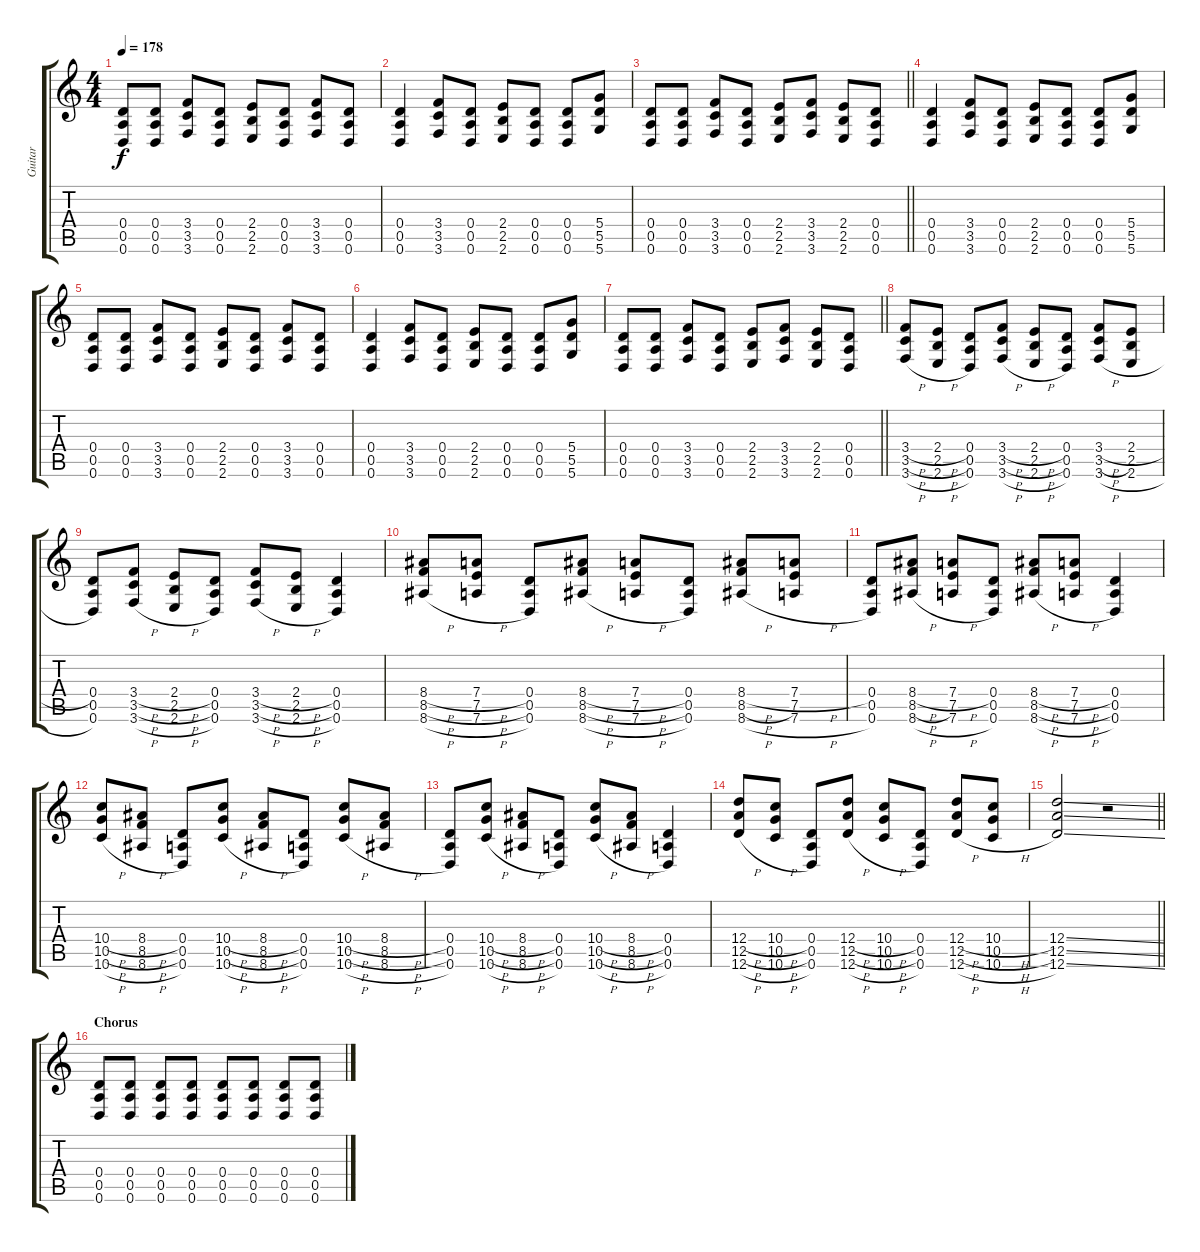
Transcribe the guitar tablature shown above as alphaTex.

\track ("Guitar" "Guitar") {instrument distortionguitar}
\staff {score tabs}
\tuning (E4 B3 G3 D3 A2 D2) {hide}
\ts (4 4)
\tempo 178
\clef g2
\ks c
(0.4 0.5 0.6).8{dy f} (0.4 0.5 0.6).8 (3.4 3.5 3.6).8 (0.4 0.5 0.6).8 (2.4 2.5 2.6).8 (0.4 0.5 0.6).8 (3.4 3.5 3.6).8 (0.4 0.5 0.6).8 |
(0.4 0.5 0.6).4 (3.4 3.5 3.6).8 (0.4 0.5 0.6).8 (2.4 2.5 2.6).8 (0.4 0.5 0.6).8 (0.4 0.5 0.6).8 (5.4 5.5 5.6).8 |
\barLineRight lightlight
(0.4 0.5 0.6).8 (0.4 0.5 0.6).8 (3.4 3.5 3.6).8 (0.4 0.5 0.6).8 (2.4 2.5 2.6).8 (3.4 3.5 3.6).8 (2.4 2.5 2.6).8 (0.4 0.5 0.6).8 |
(0.4 0.5 0.6).4 (3.4 3.5 3.6).8 (0.4 0.5 0.6).8 (2.4 2.5 2.6).8 (0.4 0.5 0.6).8 (0.4 0.5 0.6).8 (5.4 5.5 5.6).8 |
(0.4 0.5 0.6).8 (0.4 0.5 0.6).8 (3.4 3.5 3.6).8 (0.4 0.5 0.6).8 (2.4 2.5 2.6).8 (0.4 0.5 0.6).8 (3.4 3.5 3.6).8 (0.4 0.5 0.6).8 |
(0.4 0.5 0.6).4 (3.4 3.5 3.6).8 (0.4 0.5 0.6).8 (2.4 2.5 2.6).8 (0.4 0.5 0.6).8 (0.4 0.5 0.6).8 (5.4 5.5 5.6).8 |
\barLineRight lightlight
(0.4 0.5 0.6).8 (0.4 0.5 0.6).8 (3.4 3.5 3.6).8 (0.4 0.5 0.6).8 (2.4 2.5 2.6).8 (3.4 3.5 3.6).8 (2.4 2.5 2.6).8 (0.4 0.5 0.6).8 |
(3.4{h} 3.5{h} 3.6{h}).8 (2.4{h} 2.5{h} 2.6{h}).8 (0.4 0.5 0.6).8 (3.4{h} 3.5{h} 3.6{h}).8 (2.4{h} 2.5{h} 2.6{h}).8 (0.4 0.5 0.6).8 (3.4{h} 3.5{h} 3.6{h}).8 (2.4{h} 2.5 2.6{h}).8 |
(0.4 0.5 0.6).8 (3.4{h} 3.5{h} 3.6{h}).8 (2.4{h} 2.5{h} 2.6{h}).8 (0.4 0.5 0.6).8 (3.4{h} 3.5{h} 3.6{h}).8 (2.4{h} 2.5{h} 2.6{h}).8 (0.4 0.5 0.6).4 |
(8.4{h} 8.5{h} 8.6{h}).8 (7.4{h} 7.5{h} 7.6{h}).8 (0.4 0.5 0.6).8 (8.4{h} 8.5{h} 8.6{h}).8 (7.4{h} 7.5{h} 7.6{h}).8 (0.4 0.5 0.6).8 (8.4{h} 8.5{h} 8.6{h}).8 (7.4{h} 7.5 7.6{h}).8 |
(0.4 0.5 0.6).8 (8.4{h} 8.5{h} 8.6{h}).8 (7.4{h} 7.5 7.6{h}).8 (0.4 0.5 0.6).8 (8.4{h} 8.5{h} 8.6{h}).8 (7.4{h} 7.5{h} 7.6{h}).8 (0.4 0.5 0.6).4 |
(10.4{h} 10.5{h} 10.6{h}).8 (8.4{h} 8.5{h} 8.6{h}).8 (0.4 0.5 0.6).8 (10.4{h} 10.5{h} 10.6{h}).8 (8.4{h} 8.5{h} 8.6{h}).8 (0.4 0.5 0.6).8 (10.4{h} 10.5{h} 10.6{h}).8 (8.4{h} 8.5{h} 8.6{h}).8 |
(0.4 0.5 0.6).8 (10.4{h} 10.5{h} 10.6{h}).8 (8.4{h} 8.5{h} 8.6{h}).8 (0.4 0.5 0.6).8 (10.4{h} 10.5{h} 10.6{h}).8 (8.4{h} 8.5{h} 8.6{h}).8 (0.4 0.5 0.6).4 |
(12.4{h} 12.5{h} 12.6{h}).8 (10.4{h} 10.5{h} 10.6{h}).8 (0.4 0.5 0.6).8 (12.4{h} 12.5{h} 12.6{h}).8 (10.4{h} 10.5{h} 10.6{h}).8 (0.4 0.5 0.6).8 (12.4{h} 12.5{h} 12.6{h}).8 (10.4{h} 10.5{h} 10.6{h}).8 |
\barLineRight lightlight
(12.4{ss} 12.5{ss} 12.6{ss}).2 r.2 |
\section ("" "Chorus")
(0.4 0.5 0.6).8 (0.4 0.5 0.6).8 (0.4 0.5 0.6).8 (0.4 0.5 0.6).8 (0.4 0.5 0.6).8 (0.4 0.5 0.6).8 (0.4 0.5 0.6).8 (0.4 0.5 0.6).8
